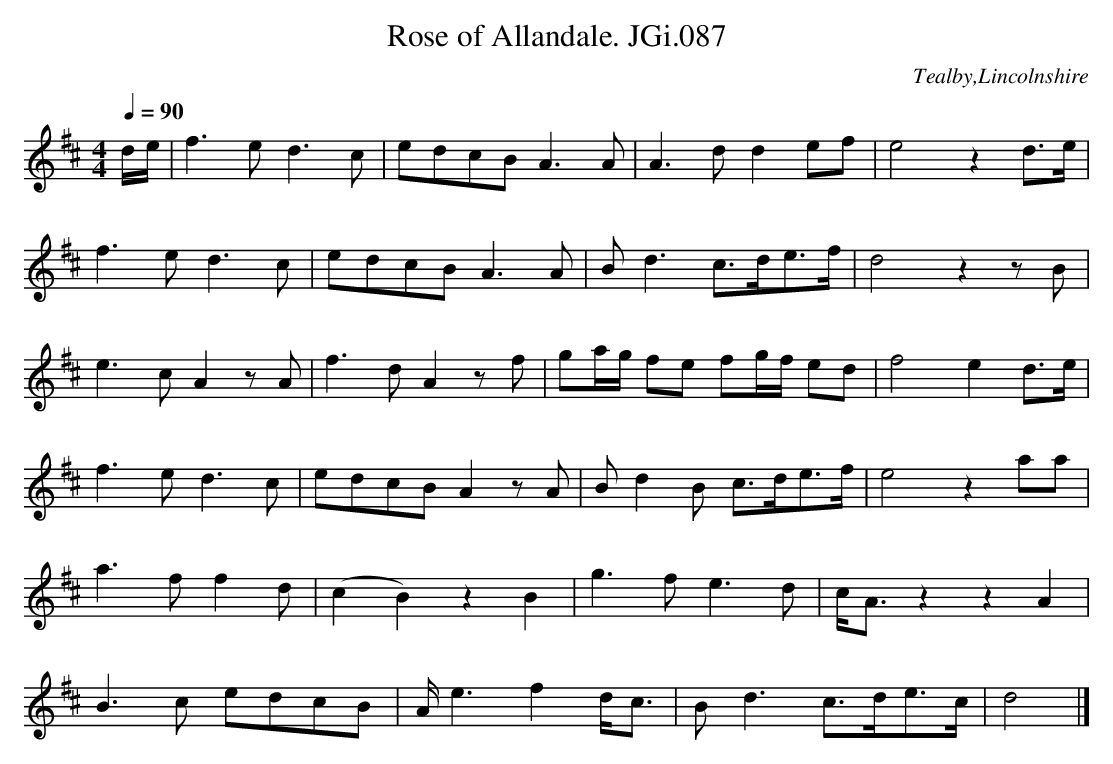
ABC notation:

X:1
T:Rose of Allandale. JGi.087
L:1/8
M:4/4
O:Tealby,Lincolnshire
Q:1/4=90
K:D
d/e/|f3ed3c|edcBA3A|A3dd2ef|e4z2d>e|
f3ed3c|edcBA3A|Bd3c>de>f|d4z2zB|
e3cA2zA|f3dA2zf|ga/2g/2 fe fg/2f/2 ed|f4e2d>e|
f3ed3c|edcBA2zA|Bd2B c>de>f|e4z2 aa|
a3ff2d|(c2B2)z2 B2|g3fe3d|c<Az2z2A2|
B3c edcB|A/2e3f2d<c|Bd3c>de>c|d4|]
